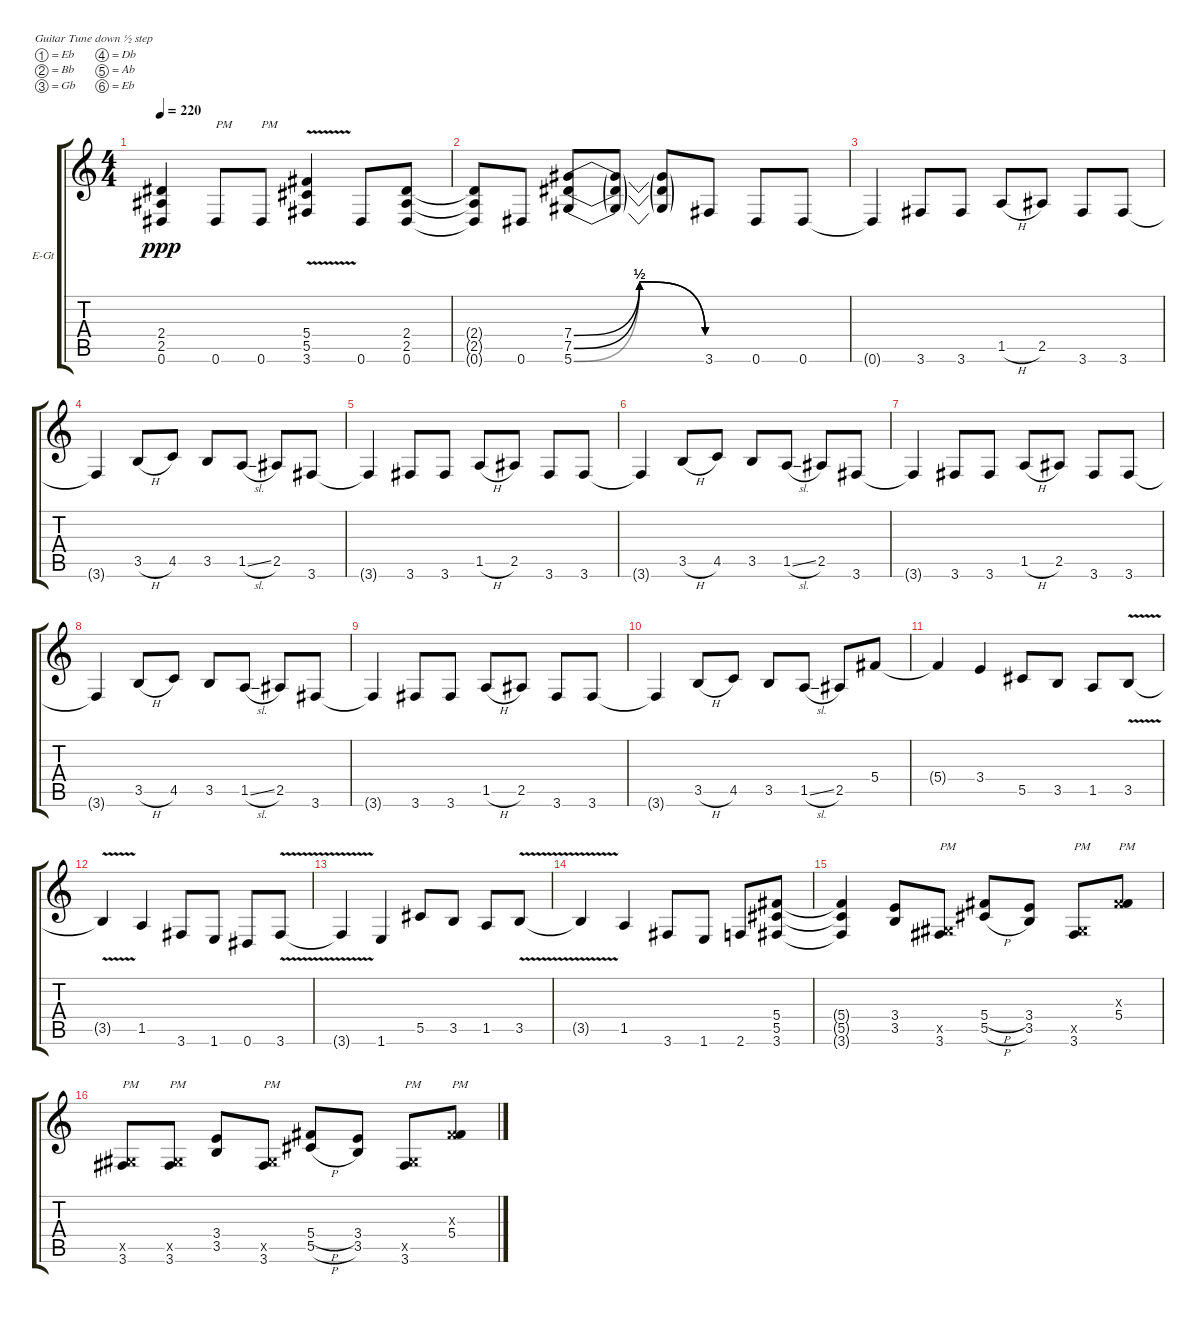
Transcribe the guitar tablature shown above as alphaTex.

\bracketExtendMode groupsimilarinstruments
\firstSystemTrackNameOrientation horizontal
\otherSystemsTrackNameOrientation horizontal
\track ("Guitar 1" "E-Gt") {instrument acousticgrandpiano}
\staff {score tabs}
\tuning (Eb4 Bb3 Gb3 Db3 Ab2 Eb2)
\displaytranspose 12
\ts (4 4)
\tempo 220
\clef g2
\ks c
(2.4{t} 2.5{t} 0.6{t}).4{dy ppp} 0.6.8{txt "PM"} 0.6.8{txt "PM"} (5.4{v} 5.5{v} 3.6{v}).4 0.6.8 (2.4 2.5 0.6).8 |
(2.4{t} 2.5{t} 0.6{t}).8 0.6.8 (7.4{be (bendrelease 0 0 30 2 30 2 60 0)} 7.5{be (bendrelease 0 0 30 2 30 2 60 0)} 5.6{be (bendrelease 0 0 30 2 30 2 60 0)}).8 (7.4{t} 7.5{t} 5.6{t}).8 (7.4{t} 7.5{t} 5.6{t}).8 3.6.8 0.6.8 0.6.8 |
0.6{t}.4 3.6.8 3.6.8 1.5{h}.8 2.5.8 3.6.8 3.6.8 |
3.6{t}.4 3.5{h}.8 4.5.8 3.5.8 1.5{sl}.8 2.5.8 3.6.8 |
3.6{t}.4 3.6.8 3.6.8 1.5{h}.8 2.5.8 3.6.8 3.6.8 |
3.6{t}.4 3.5{h}.8 4.5.8 3.5.8 1.5{sl}.8 2.5.8 3.6.8 |
3.6{t}.4 3.6.8 3.6.8 1.5{h}.8 2.5.8 3.6.8 3.6.8 |
3.6{t}.4 3.5{h}.8 4.5.8 3.5.8 1.5{sl}.8 2.5.8 3.6.8 |
3.6{t}.4 3.6.8 3.6.8 1.5{h}.8 2.5.8 3.6.8 3.6.8 |
3.6{t}.4 3.5{h}.8 4.5.8 3.5.8 1.5{sl}.8 2.5.8 5.4.8 |
5.4{t}.4 3.4.4 5.5.8 3.5.8 1.5.8 3.5{v}.8 |
3.5{t}.4 1.5.4 3.6.8 1.6.8 0.6.8 3.6{v}.8 |
3.6{t}.4 1.6.4 5.5.8 3.5.8 1.5.8 3.5{v}.8 |
3.5{t}.4 1.5.4 3.6.8 1.6.8 2.6.8 (5.4 5.5 3.6).8 |
(5.4{t} 5.5{t} 3.6{t}).4 (3.4 3.5).8 (0.5{x} 3.6).8{txt "PM"} (5.4{h} 5.5{h}).8 (3.4 3.5).8 (0.5{x} 3.6).8{txt "PM"} (0.3{x} 5.4).8{txt "PM"} |
(0.5{x} 3.6).8{txt "PM"} (0.5{x} 3.6).8{txt "PM"} (3.4 3.5).8 (0.5{x} 3.6).8{txt "PM"} (5.4{h} 5.5{h}).8 (3.4 3.5).8 (0.5{x} 3.6).8{txt "PM"} (0.3{x} 5.4).8{txt "PM"}
